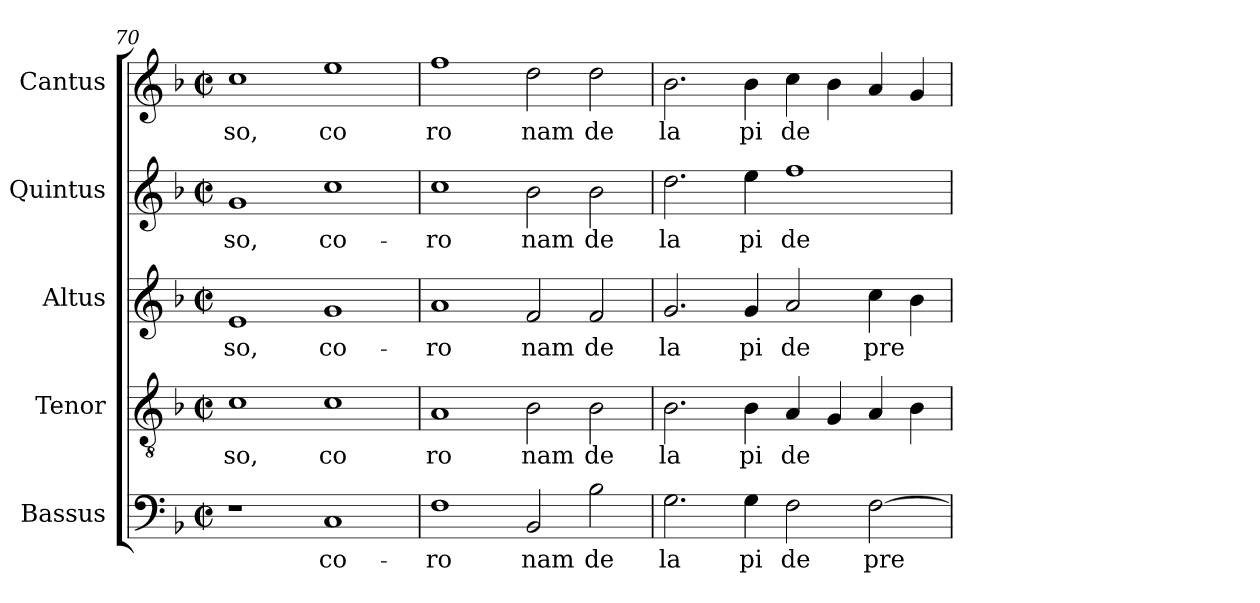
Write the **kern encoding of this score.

**kern	**text	**kern	**text	**kern	**text	**kern	**text	**kern	**text
*part5	*part5	*part4	*part4	*part3	*part3	*part2	*part2	*part1	*part1
*staff5	*staff5	*staff4	*staff4	*staff3	*staff3	*staff2	*staff2	*staff1	*staff1
*I"Bassus	*	*I"Tenor	*	*I"Altus	*	*I"Quintus	*	*I"Cantus	*
*clefF4	*	*clefGv2	*	*clefG2	*	*clefG2	*	*clefG2	*
*k[b-]	*	*k[b-]	*	*k[b-]	*	*k[b-]	*	*k[b-]	*
*F:	*	*F:	*	*F:	*	*F:	*	*F:	*
*M2/2	*	*M2/2	*	*M2/2	*	*M2/2	*	*M2/2	*
*met(c|)	*	*met(c|)	*	*met(c|)	*	*met(c|)	*	*met(c|)	*
=70	=70	=70	=70	=70	=70	=70	=70	=70	=70
!	!	!	!LO:LY:b:cj	!	!LO:LY:b:cj	!	!LO:LY:b:cj	!	!LO:LY:b:cj
1r	.	1c	so,	1e	-so,	1g	-so,	1cc	so,
!	!LO:LY:b:cj	!	!LO:LY:b:cj	!	!LO:LY:b:cj	!	!LO:LY:b:cj	!	!LO:LY:b:cj
1C	co-	1c	co	1g	co-	1cc	co-	1ee	co
!!LO:LB:g=z
=71	=71	=71	=71	=71	=71	=71	=71	=71	=71
!	!LO:LY:b:cj	!	!LO:LY:b:cj	!	!LO:LY:b:cj	!	!LO:LY:b:cj	!	!LO:LY:b:cj
1F	-ro	1A	ro	1a	-ro	1cc	-ro	1ff	ro
!	!LO:LY:b:cj	!	!LO:LY:b:cj	!	!LO:LY:b:cj	!	!LO:LY:b:cj	!	!LO:LY:b:cj
2BB-/	nam	2B-\	nam	2f/	nam	2b-\	nam	2dd\	nam
!	!LO:LY:b:cj	!	!LO:LY:b:cj	!	!LO:LY:b:cj	!	!LO:LY:b:cj	!	!LO:LY:b:cj
2B-\	de	2B-\	de	2f/	de	2b-\	de	2dd\	de
=72	=72	=72	=72	=72	=72	=72	=72	=72	=72
!	!LO:LY:b:cj	!	!LO:LY:b:cj	!	!LO:LY:b:cj	!	!LO:LY:b:cj	!	!LO:LY:b:cj
2.G\	la	2.B-\	la	2.g/	la	2.dd\	la	2.b-\	la
!	!LO:LY:b:cj	!	!LO:LY:b:cj	!	!LO:LY:b:cj	!	!LO:LY:b:cj	!	!LO:LY:b:cj
4G\	pi	4B-\	pi	4g/	pi	4ee\	pi	4b-\	pi
!	!LO:LY:b:cj	!	!LO:LY:b:cj	!	!LO:LY:b:cj	!	!LO:LY:b:cj	!	!LO:LY:b:cj
2F\	de	4A/	de	2a/	de	1ff	de	4cc\	de
.	.	4G/	.	.	.	.	.	4b-\	.
!	!LO:LY:b	!	!	!	!LO:LY:b	!	!	!	!
[>2F\	pre	4A/	.	4cc\	pre	.	.	4a/	.
.	.	4B-\	.	4b-\	.	.	.	4g/	.
=	=	=	=	=	=	=	=	=	=
*-	*-	*-	*-	*-	*-	*-	*-	*-	*-
